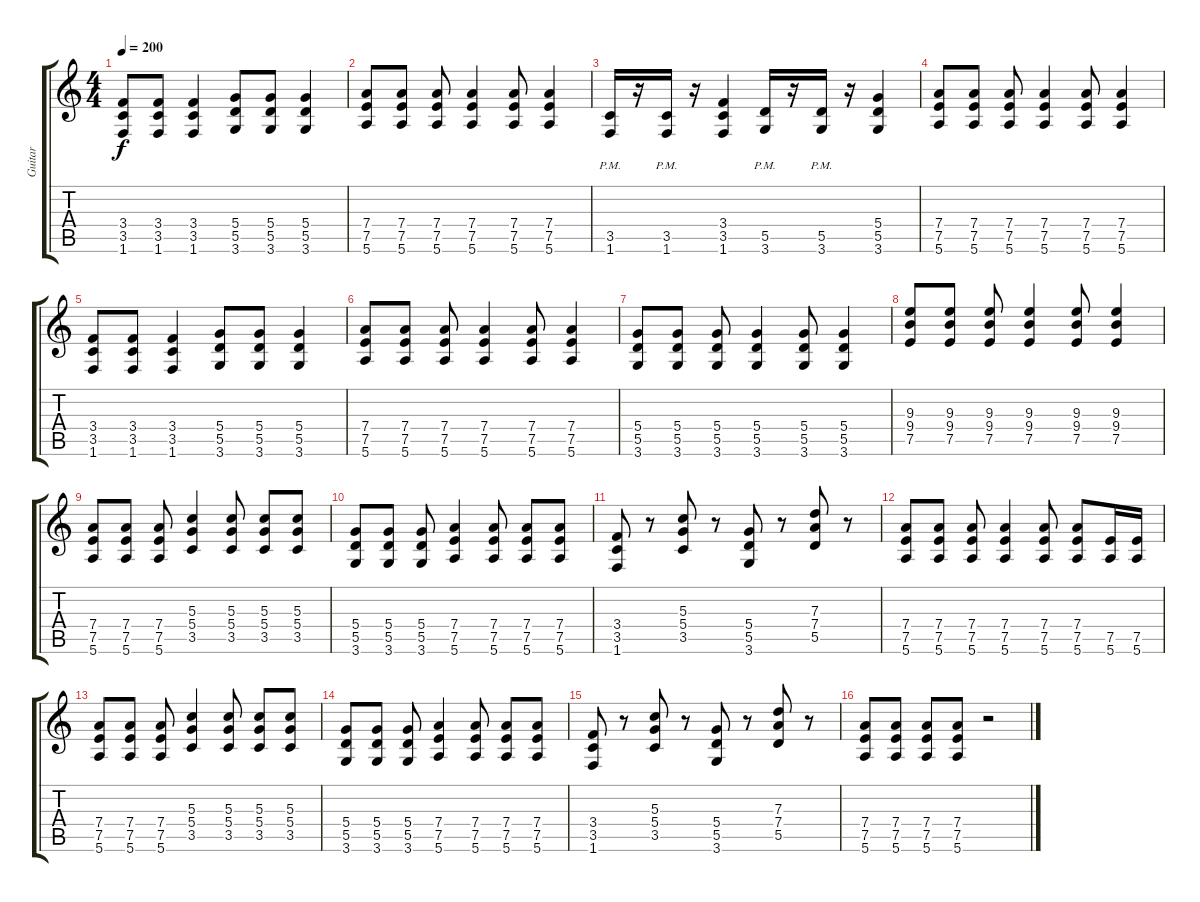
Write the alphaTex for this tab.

\track ("Guitar" "Guitar") {instrument distortionguitar}
\staff {score tabs}
\tuning (E4 B3 G3 D3 A2 E2) {hide}
\ts (4 4)
\tempo 200
\clef g2
\ks c
(3.4 3.5 1.6).8{dy f} (3.4 3.5 1.6).8 (3.4 3.5 1.6).4 (5.4 5.5 3.6).8 (5.4 5.5 3.6).8 (5.4 5.5 3.6).4 |
(7.4 7.5 5.6).8 (7.4 7.5 5.6).8 (7.4 7.5 5.6).8 (7.4 7.5 5.6).4 (7.4 7.5 5.6).8 (7.4 7.5 5.6).4 |
(3.5{pm} 1.6).16 r.16 (3.5{pm} 1.6).16 r.16 (3.4 3.5 1.6).4 (5.5{pm} 3.6).16 r.16 (5.5{pm} 3.6).16 r.16 (5.4 5.5 3.6).4 |
(7.4 7.5 5.6).8 (7.4 7.5 5.6).8 (7.4 7.5 5.6).8 (7.4 7.5 5.6).4 (7.4 7.5 5.6).8 (7.4 7.5 5.6).4 |
(3.4 3.5 1.6).8 (3.4 3.5 1.6).8 (3.4 3.5 1.6).4 (5.4 5.5 3.6).8 (5.4 5.5 3.6).8 (5.4 5.5 3.6).4 |
(7.4 7.5 5.6).8 (7.4 7.5 5.6).8 (7.4 7.5 5.6).8 (7.4 7.5 5.6).4 (7.4 7.5 5.6).8 (7.4 7.5 5.6).4 |
(5.4 5.5 3.6).8 (5.4 5.5 3.6).8 (5.4 5.5 3.6).8 (5.4 5.5 3.6).4 (5.4 5.5 3.6).8 (5.4 5.5 3.6).4 |
(9.3 9.4 7.5).8 (9.3 9.4 7.5).8 (9.3 9.4 7.5).8 (9.3 9.4 7.5).4 (9.3 9.4 7.5).8 (9.3 9.4 7.5).4 |
(7.4 7.5 5.6).8 (7.4 7.5 5.6).8 (7.4 7.5 5.6).8 (5.3 5.4 3.5).4 (5.3 5.4 3.5).8 (5.3 5.4 3.5).8 (5.3 5.4 3.5).8 |
(5.4 5.5 3.6).8 (5.4 5.5 3.6).8 (5.4 5.5 3.6).8 (7.4 7.5 5.6).4 (7.4 7.5 5.6).8 (7.4 7.5 5.6).8 (7.4 7.5 5.6).8 |
(3.4 3.5 1.6).8 r.8 (5.3 5.4 3.5).8 r.8 (5.4 5.5 3.6).8 r.8 (7.3 7.4 5.5).8 r.8 |
(7.4 7.5 5.6).8 (7.4 7.5 5.6).8 (7.4 7.5 5.6).8 (7.4 7.5 5.6).4 (7.4 7.5 5.6).8 (7.4 7.5 5.6).8 (7.5 5.6).16 (7.5 5.6).16 |
(7.4 7.5 5.6).8 (7.4 7.5 5.6).8 (7.4 7.5 5.6).8 (5.3 5.4 3.5).4 (5.3 5.4 3.5).8 (5.3 5.4 3.5).8 (5.3 5.4 3.5).8 |
(5.4 5.5 3.6).8 (5.4 5.5 3.6).8 (5.4 5.5 3.6).8 (7.4 7.5 5.6).4 (7.4 7.5 5.6).8 (7.4 7.5 5.6).8 (7.4 7.5 5.6).8 |
(3.4 3.5 1.6).8 r.8 (5.3 5.4 3.5).8 r.8 (5.4 5.5 3.6).8 r.8 (7.3 7.4 5.5).8 r.8 |
(7.4 7.5 5.6).8 (7.4 7.5 5.6).8 (7.4 7.5 5.6).8 (7.4 7.5 5.6).8 r.2
